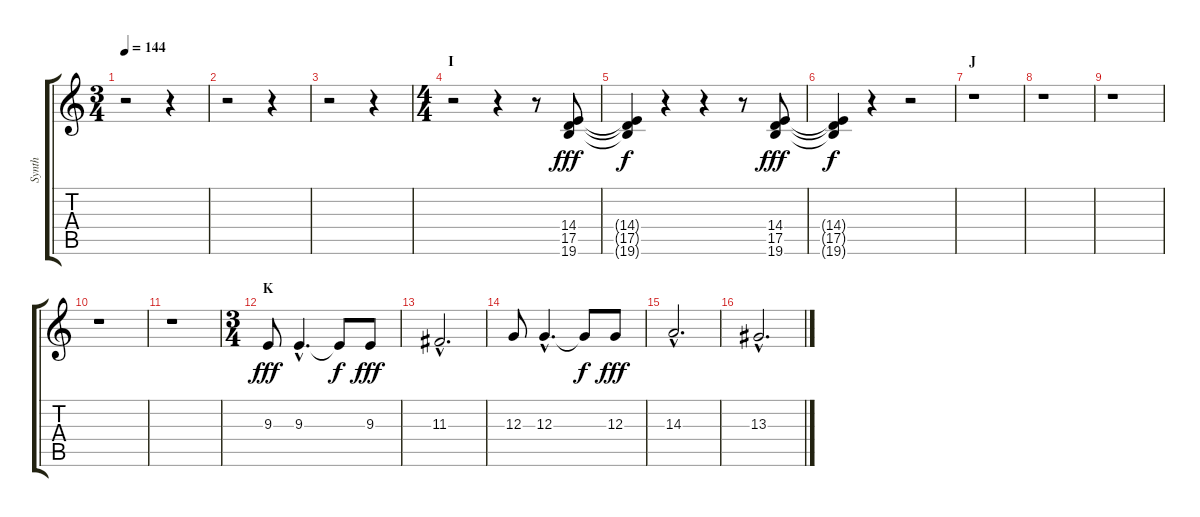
\track ("Synth" "Synth") {instrument stringensemble1}
\staff {score tabs}
\tuning (E4 B3 G3 D3 A2 E2) {hide}
\ts (3 4)
\tempo 144
\clef g2
\ks c
r.2{dy f} r.4 |
r.2 r.4 |
r.2 r.4 |
\ts (4 4)
\section ("" "I")
r.2 r.4 r.8 (14.4 17.5 19.6).8{dy fff instrument stringensemble1} |
(14.4{t} 17.5{t} 19.6{t}).4{dy f} r.4 r.4 r.8 (14.4 17.5 19.6).8{dy fff} |
(14.4{t} 17.5{t} 19.6{t}).4{dy f} r.4 r.2 |
\section ("" "J")
r.1 |
r.1 |
r.1 |
r.1 |
r.1 |
\ts (3 4)
\section ("" "K")
9.3.8{dy fff} 9.3{hac}.4{d} 9.3{t}.8{dy f} 9.3.8{dy fff} |
11.3{hac}.2{d} |
12.3.8 12.3{hac}.4{d} 12.3{t}.8{dy f} 12.3.8{dy fff} |
14.3{hac}.2{d} |
13.3{hac}.2{d}
